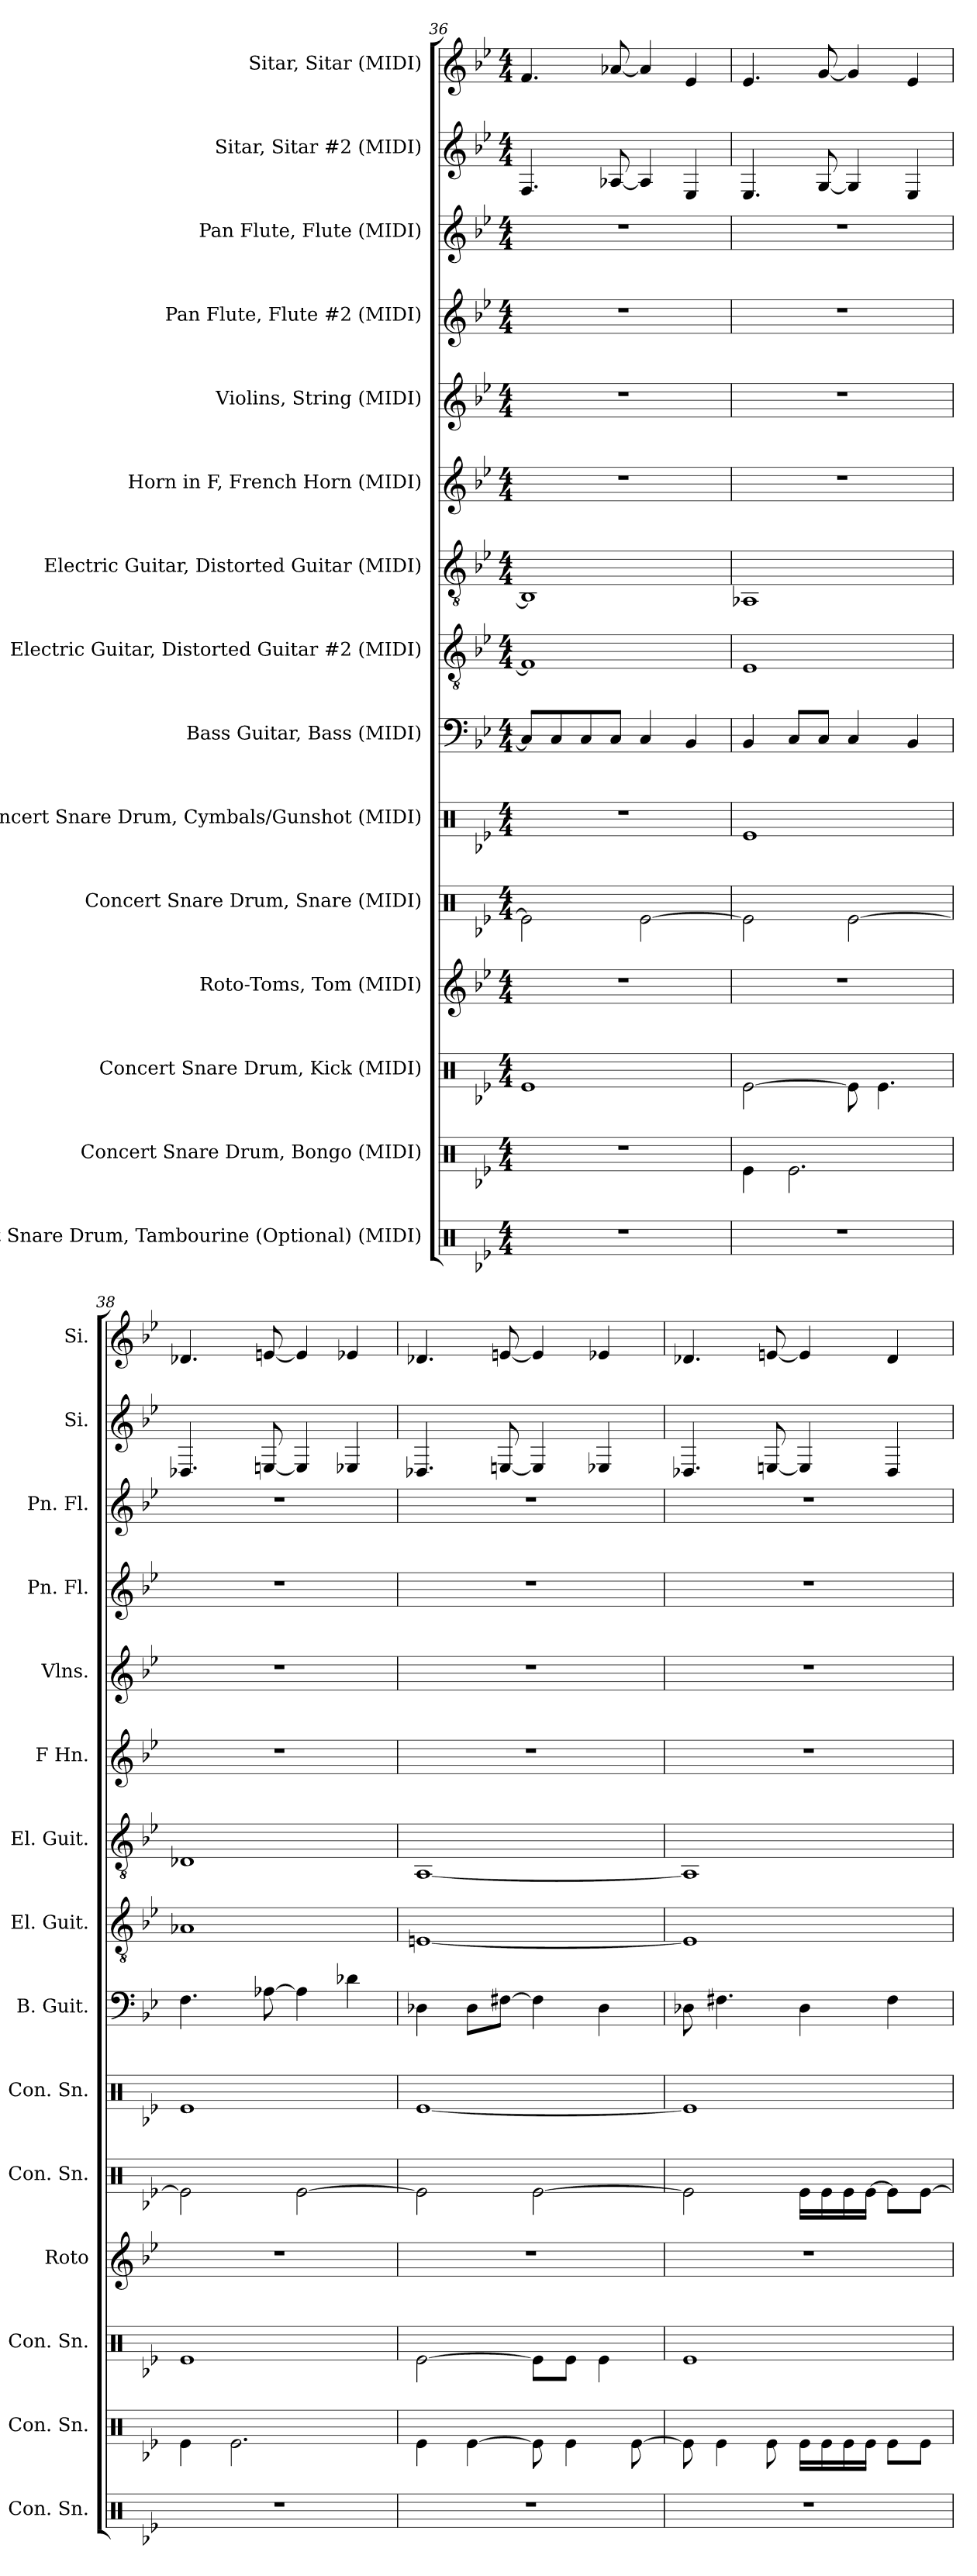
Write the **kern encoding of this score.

**kern	**kern	**kern	**kern	**kern	**kern	**kern	**kern	**kern	**kern	**kern	**kern	**kern	**kern	**kern
*part15	*part14	*part13	*part12	*part11	*part10	*part9	*part8	*part7	*part6	*part5	*part4	*part3	*part2	*part1
*staff15	*staff14	*staff13	*staff12	*staff11	*staff10	*staff9	*staff8	*staff7	*staff6	*staff5	*staff4	*staff3	*staff2	*staff1
*I"Concert Snare Drum, Tambourine (Optional) (MIDI)	*I"Concert Snare Drum, Bongo (MIDI)	*I"Concert Snare Drum, Kick (MIDI)	*I"Roto-Toms, Tom (MIDI)	*I"Concert Snare Drum, Snare (MIDI)	*I"Concert Snare Drum, Cymbals/Gunshot (MIDI)	*I"Bass Guitar, Bass (MIDI)	*I"Electric Guitar, Distorted Guitar #2 (MIDI)	*I"Electric Guitar, Distorted Guitar (MIDI)	*I"Horn in F, French Horn (MIDI)	*I"Violins, String (MIDI)	*I"Pan Flute, Flute #2 (MIDI)	*I"Pan Flute, Flute (MIDI)	*I"Sitar, Sitar #2 (MIDI)	*I"Sitar, Sitar (MIDI)
*I'Con. Sn.	*I'Con. Sn.	*I'Con. Sn.	*I'Roto	*I'Con. Sn.	*I'Con. Sn.	*I'B. Guit.	*I'El. Guit.	*I'El. Guit.	*I'F Hn.	*I'Vlns.	*I'Pn. Fl.	*I'Pn. Fl.	*I'Si.	*I'Si.
*clefX	*clefX	*clefX	*clefG2	*clefX	*clefX	*clefF4	*clefGv2	*clefGv2	*clefG2	*clefG2	*clefG2	*clefG2	*clefG2	*clefG2
*	*	*	*	*	*	*ITrd7c12	*	*	*ITrd4c7	*	*	*	*	*
*k[b-e-]	*k[b-e-]	*k[b-e-]	*k[b-e-]	*k[b-e-]	*k[b-e-]	*k[b-e-]	*k[b-e-]	*k[b-e-]	*k[b-e-a-]	*k[b-e-]	*k[b-e-]	*k[b-e-]	*k[b-e-]	*k[b-e-]
*M4/4	*M4/4	*M4/4	*M4/4	*M4/4	*M4/4	*M4/4	*M4/4	*M4/4	*M4/4	*M4/4	*M4/4	*M4/4	*M4/4	*M4/4
=36	=36	=36	=36	=36	=36	=36	=36	=36	=36	=36	=36	=36	=36	=36
1r	1r	1Re	1r	2Re\]	1r	8CC/L]	1F]	1BB-]	1r	1r	1r	1r	4.F/	4.f/
.	.	.	.	.	.	8CC/	.	.	.	.	.	.	.	.
.	.	.	.	.	.	8CC/	.	.	.	.	.	.	.	.
.	.	.	.	.	.	8CC/J	.	.	.	.	.	.	[8A-X/	[8a-X/
.	.	.	.	[2Re\	.	4CC/	.	.	.	.	.	.	4A-/]	4a-/]
.	.	.	.	.	.	4BBB-/	.	.	.	.	.	.	4E-/	4e-/
=37	=37	=37	=37	=37	=37	=37	=37	=37	=37	=37	=37	=37	=37	=37
1r	4Re\	[2Re\	1r	2Re\]	1Re	4BBB-/	1E-	1AA-X	1r	1r	1r	1r	4.E-/	4.e-/
.	2.Re\	.	.	.	.	8CC/L	.	.	.	.	.	.	.	.
.	.	.	.	.	.	8CC/J	.	.	.	.	.	.	[8G/	[8g/
.	.	8Re\]	.	[2Re\	.	4CC/	.	.	.	.	.	.	4G/]	4g/]
.	.	4.Re\	.	.	.	.	.	.	.	.	.	.	.	.
.	.	.	.	.	.	4BBB-/	.	.	.	.	.	.	4E-/	4e-/
!!LO:PB:g=z
=38	=38	=38	=38	=38	=38	=38	=38	=38	=38	=38	=38	=38	=38	=38
1r	4Re\	1Re	1r	2Re\]	1Re	4.FF\	1A-X	1D-X	1r	1r	1r	1r	4.D-X/	4.d-X/
.	2.Re\	.	.	.	.	.	.	.	.	.	.	.	.	.
.	.	.	.	.	.	[8AA-X\	.	.	.	.	.	.	[8En/	[8en/
.	.	.	.	[2Re\	.	4AA-\]	.	.	.	.	.	.	4E/]	4e/]
.	.	.	.	.	.	4D-X\	.	.	.	.	.	.	4E-X/	4e-X/
=39	=39	=39	=39	=39	=39	=39	=39	=39	=39	=39	=39	=39	=39	=39
1r	4Re\	[2Re\	1r	2Re\]	[1Re	4DD-X\	[1En	[1AA	1r	1r	1r	1r	4.D-X/	4.d-X/
.	[4Re\	.	.	.	.	8DD-\L	.	.	.	.	.	.	.	.
.	.	.	.	.	.	[8FF#X\J	.	.	.	.	.	.	[8En/	[8en/
.	8Re\]	8Re\L]	.	[2Re\	.	4FF#\]	.	.	.	.	.	.	4E/]	4e/]
.	4Re\	8Re\J	.	.	.	.	.	.	.	.	.	.	.	.
.	.	4Re\	.	.	.	4DD-\	.	.	.	.	.	.	4E-X/	4e-X/
.	[8Re\	.	.	.	.	.	.	.	.	.	.	.	.	.
=40	=40	=40	=40	=40	=40	=40	=40	=40	=40	=40	=40	=40	=40	=40
1r	8Re\]	1Re	1r	2Re\]	1Re]	8DD-X\	1E]	1AA]	1r	1r	1r	1r	4.D-X/	4.d-X/
.	4Re\	.	.	.	.	4.FF#X\	.	.	.	.	.	.	.	.
.	8Re\	.	.	.	.	.	.	.	.	.	.	.	[8En/	[8en/
.	16Re\LL	.	.	16Re\LL	.	4DD-\	.	.	.	.	.	.	4E/]	4e/]
.	16Re\	.	.	16Re\	.	.	.	.	.	.	.	.	.	.
.	16Re\	.	.	16Re\	.	.	.	.	.	.	.	.	.	.
.	16Re\JJ	.	.	[16Re\JJ	.	.	.	.	.	.	.	.	.	.
.	8Re\L	.	.	8Re\L]	.	4FF#\	.	.	.	.	.	.	4D-/	4d-/
.	8Re\J	.	.	[8Re\J	.	.	.	.	.	.	.	.	.	.
=	=	=	=	=	=	=	=	=	=	=	=	=	=	=
*-	*-	*-	*-	*-	*-	*-	*-	*-	*-	*-	*-	*-	*-	*-
